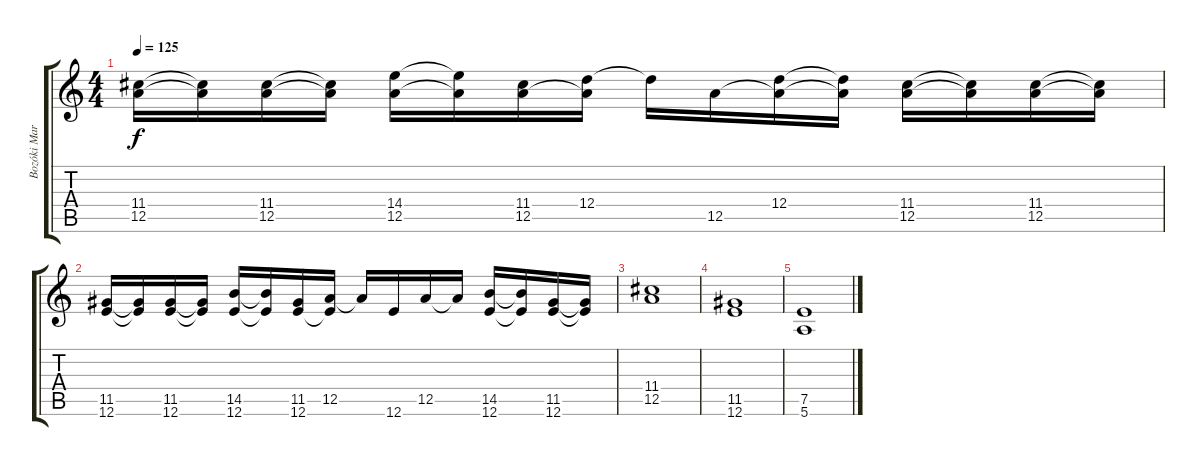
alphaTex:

\track ("Bozóki Marci - Szólógitár" "Bozóki Mar") {instrument overdrivenguitar}
\staff {score tabs}
\tuning (E4 B3 G3 D3 A2 E2) {hide}
\ts (4 4)
\tempo 125
\clef g2
\ks c
(11.4 12.5).16{dy f} (11.4{t} 12.5{t}).16 (11.4 12.5).16 (11.4{t} 12.5{t}).16 (14.4 12.5).16 (14.4{t} 12.5{t}).16 (11.4 12.5).16 (12.4 12.5{t}).16 12.4{t}.16 12.5.16 (12.4 12.5{t}).16 (12.4{t} 12.5{t}).16 (11.4 12.5).16 (11.4{t} 12.5{t}).16 (11.4 12.5).16 (11.4{t} 12.5{t}).16 |
(11.5 12.6).16 (11.5{t} 12.6{t}).16 (11.5 12.6).16 (11.5{t} 12.6{t}).16 (14.5 12.6).16 (14.5{t} 12.6{t}).16 (11.5 12.6).16 (12.5 12.6{t}).16 12.5{t}.16 12.6.16 12.5.16 12.5{t}.16 (14.5 12.6).16 (14.5{t} 12.6{t}).16 (11.5 12.6).16 (11.5{t} 12.6{t}).16 |
(11.4 12.5).1 |
(11.5 12.6).1 |
(7.5 5.6).1
